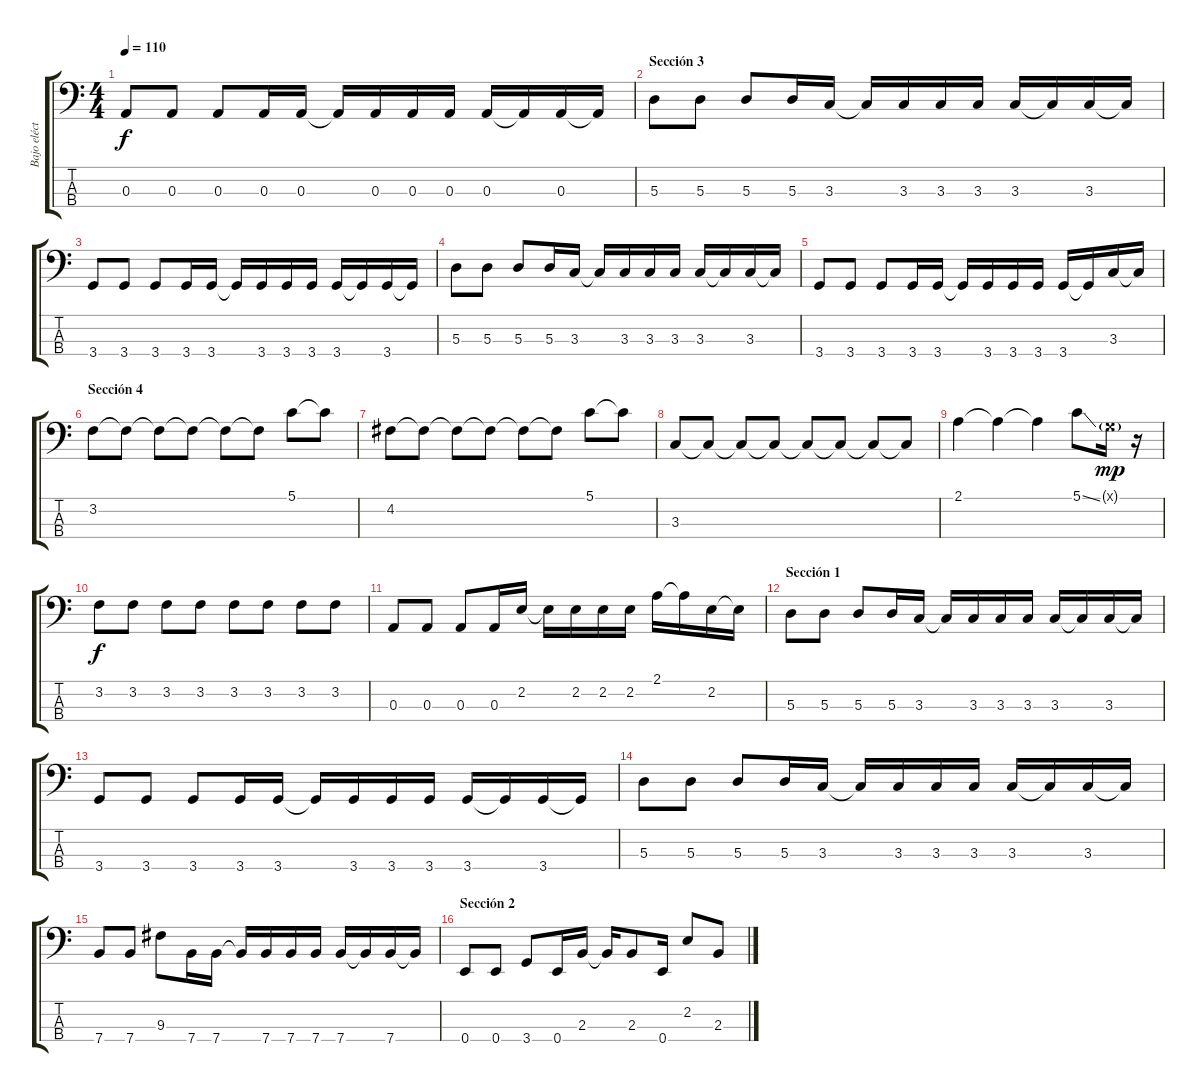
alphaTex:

\track ("Bajo eléctrico" "Bajo eléct") {instrument electricbasspick}
\staff {score tabs}
\tuning (G2 D2 A1 E1) {hide}
\ts (4 4)
\tempo 110
\clef f4
\ks c
0.3.8{dy f} 0.3.8 0.3.8 0.3.16 0.3.16 0.3{t}.16 0.3.16 0.3.16 0.3.16 0.3.16 0.3{t}.16 0.3.16 0.3{t}.16 |
\section ("" "Sección 3")
5.3.8 5.3.8 5.3.8 5.3.16 3.3.16 3.3{t}.16 3.3.16 3.3.16 3.3.16 3.3.16 3.3{t}.16 3.3.16 3.3{t}.16 |
3.4.8 3.4.8 3.4.8 3.4.16 3.4.16 3.4{t}.16 3.4.16 3.4.16 3.4.16 3.4.16 3.4{t}.16 3.4.16 3.4{t}.16 |
5.3.8 5.3.8 5.3.8 5.3.16 3.3.16 3.3{t}.16 3.3.16 3.3.16 3.3.16 3.3.16 3.3{t}.16 3.3.16 3.3{t}.16 |
3.4.8 3.4.8 3.4.8 3.4.16 3.4.16 3.4{t}.16 3.4.16 3.4.16 3.4.16 3.4.16 3.4{t}.16 3.3.16 3.3{t}.16 |
\section ("" "Sección 4")
3.2.8 3.2{t}.8 3.2{t}.8 3.2{t}.8 3.2{t}.8 3.2{t}.8 5.1.8 5.1{t}.8 |
4.2.8 4.2{t}.8 4.2{t}.8 4.2{t}.8 4.2{t}.8 4.2{t}.8 5.1.8 5.1{t}.8 |
3.3.8 3.3{t}.8 3.3{t}.8 3.3{t}.8 3.3{t}.8 3.3{t}.8 3.3{t}.8 3.3{t}.8 |
2.1.4 2.1{t}.4 2.1{t}.4 5.1{ss}.8 0.1{g x}.16{dy mp} r.16{volume 10} |
3.2.8{dy f volume 16} 3.2.8 3.2.8 3.2.8 3.2.8 3.2.8 3.2.8 3.2.8 |
0.3.8 0.3.8 0.3.8 0.3.16 2.2.16 2.2{t}.16 2.2.16 2.2.16 2.2.16 2.1.16 2.1{t}.16 2.2.16 2.2{t}.16 |
\section ("" "Sección 1")
5.3.8 5.3.8 5.3.8 5.3.16 3.3.16 3.3{t}.16 3.3.16 3.3.16 3.3.16 3.3.16 3.3{t}.16 3.3.16 3.3{t}.16 |
3.4.8 3.4.8 3.4.8 3.4.16 3.4.16 3.4{t}.16 3.4.16 3.4.16 3.4.16 3.4.16 3.4{t}.16 3.4.16 3.4{t}.16 |
5.3.8 5.3.8 5.3.8 5.3.16 3.3.16 3.3{t}.16 3.3.16 3.3.16 3.3.16 3.3.16 3.3{t}.16 3.3.16 3.3{t}.16 |
7.4.8 7.4.8 9.3.8 7.4.16 7.4.16 7.4{t}.16 7.4.16 7.4.16 7.4.16 7.4.16 7.4{t}.16 7.4.16 7.4{t}.16 |
\section ("" "Sección 2")
0.4.8 0.4.8 3.4.8 0.4.16 2.3.16 2.3{t}.16 2.3.8 0.4.16 2.2.8 2.3.8
